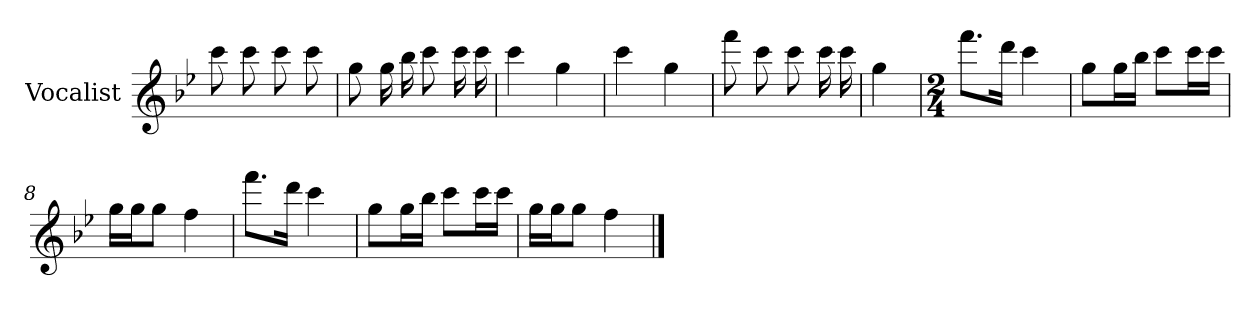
**kern
*part1
*staff1
*I"Vocalist
*k[b-e-]
*B-:
=
8ccc
8ccc
8ccc
8ccc
=1
8gg
16gg
16bb-
8ccc
16ccc
16ccc
=2
4ccc
4gg
=3
4ccc
4gg
=4
8fff
8ccc
8ccc
16ccc
16ccc
=5
4gg
=6
*M2/4
8.fffL
16dddJk
4ccc
=7
8ggL
16ggL
16bb-JJ
8cccL
16cccL
16cccJJ
=8
16ggLL
16ggJ
8ggJ
4ff
=9
8.fffL
16dddJk
4ccc
=10
8ggL
16ggL
16bb-JJ
8cccL
16cccL
16cccJJ
=11
16ggLL
16ggJ
8ggJ
4ff
==
*-
